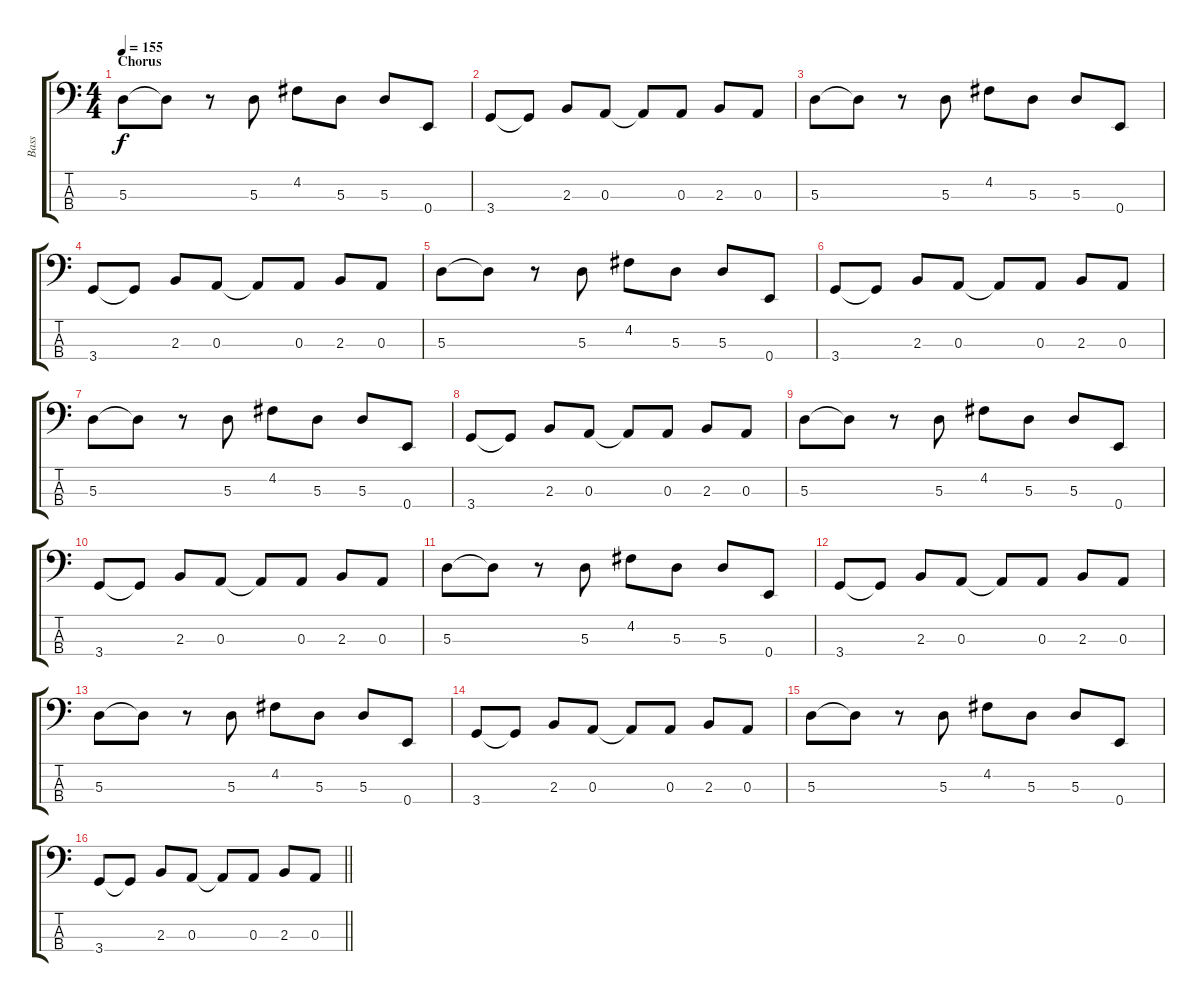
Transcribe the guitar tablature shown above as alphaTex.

\track ("Bass" "Bass") {instrument electricbassfinger}
\staff {score tabs}
\tuning (G2 D2 A1 E1) {hide}
\ts (4 4)
\section ("" "Chorus")
\tempo 155
\clef f4
\ks c
5.3.8{dy f} 5.3{t}.8 r.8 5.3.8 4.2.8 5.3.8 5.3.8 0.4.8 |
3.4.8 3.4{t}.8 2.3.8 0.3.8 0.3{t}.8 0.3.8 2.3.8 0.3.8 |
5.3.8 5.3{t}.8 r.8 5.3.8 4.2.8 5.3.8 5.3.8 0.4.8 |
3.4.8 3.4{t}.8 2.3.8 0.3.8 0.3{t}.8 0.3.8 2.3.8 0.3.8 |
5.3.8 5.3{t}.8 r.8 5.3.8 4.2.8 5.3.8 5.3.8 0.4.8 |
3.4.8 3.4{t}.8 2.3.8 0.3.8 0.3{t}.8 0.3.8 2.3.8 0.3.8 |
5.3.8 5.3{t}.8 r.8 5.3.8 4.2.8 5.3.8 5.3.8 0.4.8 |
3.4.8 3.4{t}.8 2.3.8 0.3.8 0.3{t}.8 0.3.8 2.3.8 0.3.8 |
5.3.8 5.3{t}.8 r.8 5.3.8 4.2.8 5.3.8 5.3.8 0.4.8 |
3.4.8 3.4{t}.8 2.3.8 0.3.8 0.3{t}.8 0.3.8 2.3.8 0.3.8 |
5.3.8 5.3{t}.8 r.8 5.3.8 4.2.8 5.3.8 5.3.8 0.4.8 |
3.4.8 3.4{t}.8 2.3.8 0.3.8 0.3{t}.8 0.3.8 2.3.8 0.3.8 |
5.3.8 5.3{t}.8 r.8 5.3.8 4.2.8 5.3.8 5.3.8 0.4.8 |
3.4.8 3.4{t}.8 2.3.8 0.3.8 0.3{t}.8 0.3.8 2.3.8 0.3.8 |
5.3.8 5.3{t}.8 r.8 5.3.8 4.2.8 5.3.8 5.3.8 0.4.8 |
\barLineRight lightlight
3.4.8 3.4{t}.8 2.3.8 0.3.8 0.3{t}.8 0.3.8 2.3.8 0.3.8
